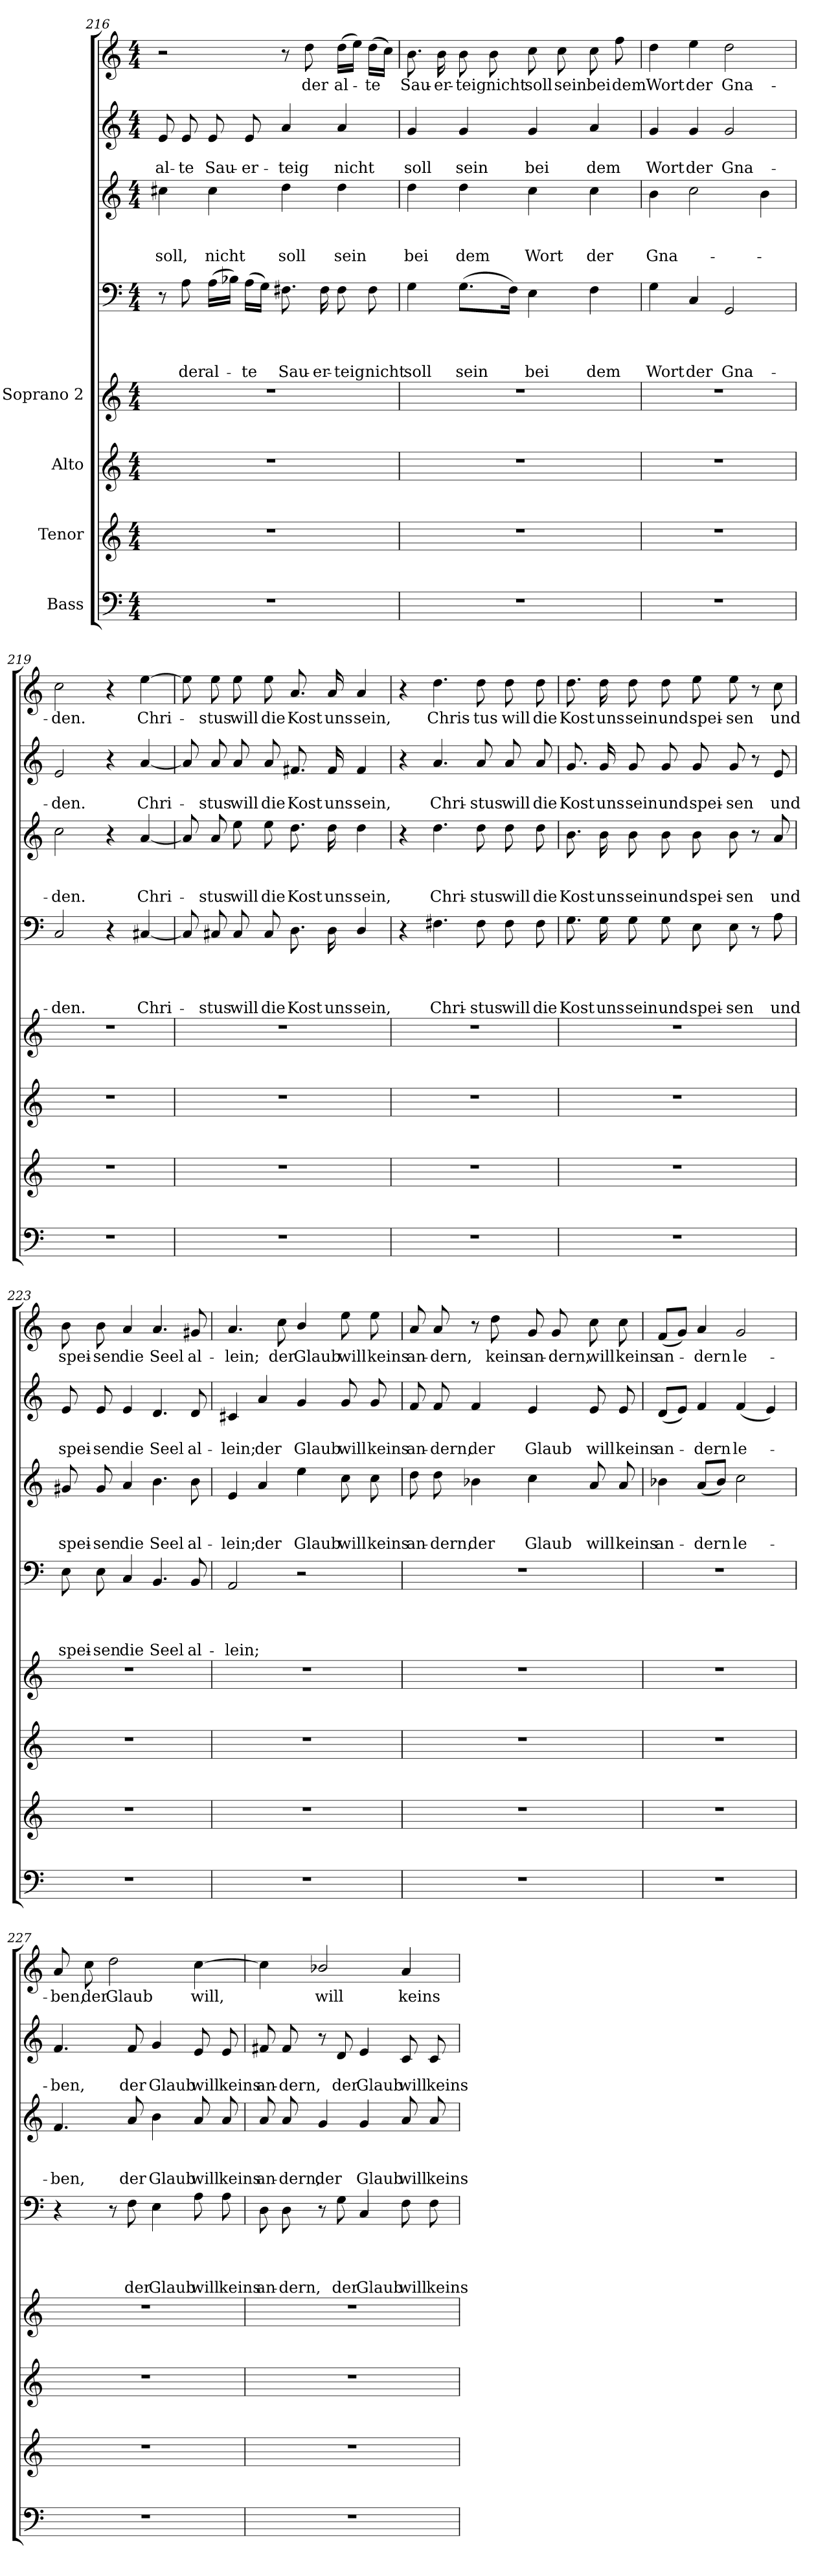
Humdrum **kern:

**kern	**kern	**kern	**kern	**kern	**text	**text	**text	**text	**kern	**text	**text	**text	**kern	**text	**text	**kern	**text
*part8	*part7	*part6	*part5	*part4	*part4	*part4	*part4	*part4	*part3	*part3	*part3	*part3	*part2	*part2	*part2	*part1	*part1
*staff8	*staff7	*staff6	*staff5	*staff4	*staff4	*staff4	*staff4	*staff4	*staff3	*staff3	*staff3	*staff3	*staff2	*staff2	*staff2	*staff1	*staff1
*I"Bass	*I"Tenor	*I"Alto	*I"Soprano 2	*	*	*	*	*	*	*	*	*	*	*	*	*	*
!!LO:PB:g=z
*clefF4	*clefG2	*clefG2	*clefG2	*clefF4	*	*	*	*	*clefG2	*	*	*	*clefG2	*	*	*clefG2	*
*	*ITrd7c12	*	*	*	*	*	*	*	*ITrd7c12	*	*	*	*	*	*	*	*
*k[]	*k[]	*k[]	*k[]	*k[]	*	*	*	*	*k[]	*	*	*	*k[]	*	*	*k[]	*
*C:	*C:	*C:	*C:	*C:	*	*	*	*	*C:	*	*	*	*C:	*	*	*C:	*
*M4/4	*M4/4	*M4/4	*M4/4	*M4/4	*	*	*	*	*M4/4	*	*	*	*M4/4	*	*	*M4/4	*
=216	=216	=216	=216	=216	=216	=216	=216	=216	=216	=216	=216	=216	=216	=216	=216	=216	=216
!	!	!	!	!	!	!	!	!	!	!	!	!LO:LY:b	!	!	!LO:LY:b	!	!
1r	1r	1r	1r	8r	.	.	.	.	4c#X\	.	.	soll,	8e/	.	al-	2r	.
!	!	!	!	!	!	!	!	!LO:LY:b	!	!	!	!	!	!	!LO:LY:b	!	!
.	.	.	.	8A\	.	.	.	der	.	.	.	.	8e/	.	-te	.	.
!	!	!	!	!	!	!	!	!LO:LY:b	!	!	!	!LO:LY:b	!	!	!LO:LY:b	!	!
.	.	.	.	(>16A\LL	.	.	.	al-	4c#\	.	.	nicht	8e/	.	Sau-	.	.
.	.	.	.	16B-X\JJ)	.	.	.	.	.	.	.	.	.	.	.	.	.
!	!	!	!	!	!	!	!	!LO:LY:b	!	!	!	!	!	!	!LO:LY:b	!	!
.	.	.	.	(>16A\LL	.	.	.	-te	.	.	.	.	8e/	.	-er-	.	.
.	.	.	.	16G\JJ)	.	.	.	.	.	.	.	.	.	.	.	.	.
!	!	!	!	!	!	!	!	!LO:LY:b	!	!	!	!LO:LY:b	!	!	!LO:LY:b	!	!
.	.	.	.	8.F#X\	.	.	.	Sau-	4d\	.	.	soll	4a/	.	-teig	8r	.
!	!	!	!	!	!	!	!	!	!	!	!	!	!	!	!	!	!LO:LY:b
.	.	.	.	.	.	.	.	.	.	.	.	.	.	.	.	8dd\	der
!	!	!	!	!	!	!	!	!LO:LY:b	!	!	!	!	!	!	!	!	!
.	.	.	.	16F#\	.	.	.	-er-	.	.	.	.	.	.	.	.	.
!	!	!	!	!	!	!	!	!LO:LY:b	!	!	!	!LO:LY:b	!	!	!LO:LY:b	!	!LO:LY:b
.	.	.	.	8F#\	.	.	.	-teig	4d\	.	.	sein	4a/	.	nicht	(>16dd\LL	al-
.	.	.	.	.	.	.	.	.	.	.	.	.	.	.	.	16ee\JJ)	.
!	!	!	!	!	!	!	!	!LO:LY:b	!	!	!	!	!	!	!	!	!LO:LY:b
.	.	.	.	8F#\	.	.	.	nicht	.	.	.	.	.	.	.	(>16dd\LL	-te
.	.	.	.	.	.	.	.	.	.	.	.	.	.	.	.	16cc\JJ)	.
=217	=217	=217	=217	=217	=217	=217	=217	=217	=217	=217	=217	=217	=217	=217	=217	=217	=217
!	!	!	!	!	!	!	!	!LO:LY:b	!	!	!	!LO:LY:b	!	!	!LO:LY:b	!	!LO:LY:b
1r	1r	1r	1r	4G\	.	.	.	soll	4d\	.	.	bei	4g/	.	soll	8.b\	Sau-
!	!	!	!	!	!	!	!	!	!	!	!	!	!	!	!	!	!LO:LY:b
.	.	.	.	.	.	.	.	.	.	.	.	.	.	.	.	16b\	-er-
!	!	!	!	!	!	!	!	!LO:LY:b	!	!	!	!LO:LY:b	!	!	!LO:LY:b	!	!LO:LY:b
.	.	.	.	(>8.G\L	.	.	.	sein	4d\	.	.	dem	4g/	.	sein	8b\	-teig
!	!	!	!	!	!	!	!	!	!	!	!	!	!	!	!	!	!LO:LY:b
.	.	.	.	.	.	.	.	.	.	.	.	.	.	.	.	8b\	nicht
.	.	.	.	16F\Jk)	.	.	.	.	.	.	.	.	.	.	.	.	.
!	!	!	!	!	!	!	!	!LO:LY:b	!	!	!	!LO:LY:b	!	!	!LO:LY:b	!	!LO:LY:b
.	.	.	.	4E\	.	.	.	bei	4c\	.	.	Wort	4g/	.	bei	8cc\	soll
!	!	!	!	!	!	!	!	!	!	!	!	!	!	!	!	!	!LO:LY:b
.	.	.	.	.	.	.	.	.	.	.	.	.	.	.	.	8cc\	sein
!	!	!	!	!	!	!	!	!LO:LY:b	!	!	!	!LO:LY:b	!	!	!LO:LY:b	!	!LO:LY:b
.	.	.	.	4F\	.	.	.	dem	4c\	.	.	der	4a/	.	dem	8cc\	bei
!	!	!	!	!	!	!	!	!	!	!	!	!	!	!	!	!	!LO:LY:b
.	.	.	.	.	.	.	.	.	.	.	.	.	.	.	.	8ff\	dem
=218	=218	=218	=218	=218	=218	=218	=218	=218	=218	=218	=218	=218	=218	=218	=218	=218	=218
!	!	!	!	!	!	!	!	!LO:LY:b	!	!	!	!LO:LY:b	!	!	!LO:LY:b	!	!LO:LY:b
1r	1r	1r	1r	4G\	.	.	.	Wort	4B\	.	.	Gna-	4g/	.	Wort	4dd\	Wort
!	!	!	!	!	!	!	!	!LO:LY:b	!	!	!	!	!	!	!LO:LY:b	!	!LO:LY:b
.	.	.	.	4C/	.	.	.	der	2c\	.	.	.	4g/	.	der	4ee\	der
!	!	!	!	!	!	!	!	!LO:LY:b	!	!	!	!	!	!	!LO:LY:b	!	!LO:LY:b
.	.	.	.	2GG/	.	.	.	Gna-	.	.	.	.	2g/	.	Gna-	2dd\	Gna-
.	.	.	.	.	.	.	.	.	4B\	.	.	.	.	.	.	.	.
!!LO:LB:g=z
=219	=219	=219	=219	=219	=219	=219	=219	=219	=219	=219	=219	=219	=219	=219	=219	=219	=219
!	!	!	!	!	!	!	!	!LO:LY:b	!	!	!	!LO:LY:b	!	!	!LO:LY:b	!	!LO:LY:b
1r	1r	1r	1r	2C/	.	.	.	-den.	2c\	.	.	-den.	2e/	.	-den.	2cc\	-den.
.	.	.	.	4r	.	.	.	.	4r	.	.	.	4r	.	.	4r	.
!	!	!	!	!	!	!	!	!LO:LY:b	!	!	!	!LO:LY:b	!	!	!LO:LY:b	!	!LO:LY:b
.	.	.	.	[<4C#X/	.	.	.	Chri-	[<4A/	.	.	Chri-	[<4a/	.	Chri-	[>4ee\	Chri-
=220	=220	=220	=220	=220	=220	=220	=220	=220	=220	=220	=220	=220	=220	=220	=220	=220	=220
1r	1r	1r	1r	8C#/]	.	.	.	.	8A/]	.	.	.	8a/]	.	.	8ee\]	.
!	!	!	!	!	!	!	!	!LO:LY:b	!	!	!	!LO:LY:b	!	!	!LO:LY:b	!	!LO:LY:b
.	.	.	.	8C#X/	.	.	.	-stus	8A/	.	.	-stus	8a/	.	-stus	8ee\	-stus
!	!	!	!	!	!	!	!	!LO:LY:b	!	!	!	!LO:LY:b	!	!	!LO:LY:b	!	!LO:LY:b
.	.	.	.	8C#/	.	.	.	will	8e\	.	.	will	8a/	.	will	8ee\	will
!	!	!	!	!	!	!	!	!LO:LY:b	!	!	!	!LO:LY:b	!	!	!LO:LY:b	!	!LO:LY:b
.	.	.	.	8C#/	.	.	.	die	8e\	.	.	die	8a/	.	die	8ee\	die
!	!	!	!	!	!	!	!	!LO:LY:b	!	!	!	!LO:LY:b	!	!	!LO:LY:b	!	!LO:LY:b
.	.	.	.	8.D\	.	.	.	Kost	8.d\	.	.	Kost	8.f#X/	.	Kost	8.a/	Kost
!	!	!	!	!	!	!	!	!LO:LY:b	!	!	!	!LO:LY:b	!	!	!LO:LY:b	!	!LO:LY:b
.	.	.	.	16D\	.	.	.	uns	16d\	.	.	uns	16f#/	.	uns	16a/	uns
!	!	!	!	!	!	!	!	!LO:LY:b	!	!	!	!LO:LY:b	!	!	!LO:LY:b	!	!LO:LY:b
.	.	.	.	4D/	.	.	.	sein,	4d\	.	.	sein,	4f#/	.	sein,	4a/	sein,
=221	=221	=221	=221	=221	=221	=221	=221	=221	=221	=221	=221	=221	=221	=221	=221	=221	=221
1r	1r	1r	1r	4r	.	.	.	.	4r	.	.	.	4r	.	.	4r	.
!	!	!	!	!	!	!	!	!LO:LY:b	!	!	!	!LO:LY:b	!	!	!LO:LY:b	!	!LO:LY:b
.	.	.	.	4.F#X\	.	.	.	Chri-	4.d\	.	.	Chri-	4.a/	.	Chri-	4.dd\	Chris-
!	!	!	!	!	!	!	!	!LO:LY:b	!	!	!	!LO:LY:b	!	!	!LO:LY:b	!	!LO:LY:b
.	.	.	.	8F#\	.	.	.	-stus	8d\	.	.	-stus	8a/	.	-stus	8dd\	-tus
!	!	!	!	!	!	!	!	!LO:LY:b	!	!	!	!LO:LY:b	!	!	!LO:LY:b	!	!LO:LY:b
.	.	.	.	8F#\	.	.	.	will	8d\	.	.	will	8a/	.	will	8dd\	will
!	!	!	!	!	!	!	!	!LO:LY:b	!	!	!	!LO:LY:b	!	!	!LO:LY:b	!	!LO:LY:b
.	.	.	.	8F#\	.	.	.	die	8d\	.	.	die	8a/	.	die	8dd\	die
=222	=222	=222	=222	=222	=222	=222	=222	=222	=222	=222	=222	=222	=222	=222	=222	=222	=222
!	!	!	!	!	!	!	!	!LO:LY:b	!	!	!	!LO:LY:b	!	!	!LO:LY:b	!	!LO:LY:b
1r	1r	1r	1r	8.G\	.	.	.	Kost	8.B\	.	.	Kost	8.g/	.	Kost	8.dd\	Kost
!	!	!	!	!	!	!	!	!LO:LY:b	!	!	!	!LO:LY:b	!	!	!LO:LY:b	!	!LO:LY:b
.	.	.	.	16G\	.	.	.	uns	16B\	.	.	uns	16g/	.	uns	16dd\	uns
!	!	!	!	!	!	!	!	!LO:LY:b	!	!	!	!LO:LY:b	!	!	!LO:LY:b	!	!LO:LY:b
.	.	.	.	8G\	.	.	.	sein	8B\	.	.	sein	8g/	.	sein	8dd\	sein
!	!	!	!	!	!	!	!	!LO:LY:b	!	!	!	!LO:LY:b	!	!	!LO:LY:b	!	!LO:LY:b
.	.	.	.	8G\	.	.	.	und	8B\	.	.	und	8g/	.	und	8dd\	und
!	!	!	!	!	!	!	!	!LO:LY:b	!	!	!	!LO:LY:b	!	!	!LO:LY:b	!	!LO:LY:b
.	.	.	.	8E\	.	.	.	spei-	8B\	.	.	spei-	8g/	.	spei-	8ee\	spei-
!	!	!	!	!	!	!	!	!LO:LY:b	!	!	!	!LO:LY:b	!	!	!LO:LY:b	!	!LO:LY:b
.	.	.	.	8E\	.	.	.	-sen	8B\	.	.	-sen	8g/	.	-sen	8ee\	-sen
.	.	.	.	8r	.	.	.	.	8r	.	.	.	8r	.	.	8r	.
!	!	!	!	!	!	!	!	!LO:LY:b	!	!	!	!LO:LY:b	!	!	!LO:LY:b	!	!LO:LY:b
.	.	.	.	8A\	.	.	.	und	8A/	.	.	und	8e/	.	und	8cc\	und
!!LO:LB:g=z
=223	=223	=223	=223	=223	=223	=223	=223	=223	=223	=223	=223	=223	=223	=223	=223	=223	=223
!	!	!	!	!	!	!	!	!LO:LY:b	!	!	!	!LO:LY:b	!	!	!LO:LY:b	!	!LO:LY:b
1r	1r	1r	1r	8E\	.	.	.	spei-	8G#X/	.	.	spei-	8e/	.	spei-	8b\	spei-
!	!	!	!	!	!	!	!	!LO:LY:b	!	!	!	!LO:LY:b	!	!	!LO:LY:b	!	!LO:LY:b
.	.	.	.	8E\	.	.	.	-sen	8G#/	.	.	-sen	8e/	.	-sen	8b\	-sen
!	!	!	!	!	!	!	!	!LO:LY:b	!	!	!	!LO:LY:b	!	!	!LO:LY:b	!	!LO:LY:b
.	.	.	.	4C/	.	.	.	die	4A/	.	.	die	4e/	.	die	4a/	die
!	!	!	!	!	!	!	!	!LO:LY:b	!	!	!	!LO:LY:b	!	!	!LO:LY:b	!	!LO:LY:b
.	.	.	.	4.BB/	.	.	.	Seel	4.B\	.	.	Seel	4.d/	.	Seel	4.a/	Seel
!	!	!	!	!	!	!	!	!LO:LY:b	!	!	!	!LO:LY:b	!	!	!LO:LY:b	!	!LO:LY:b
.	.	.	.	8BB/	.	.	.	al-	8B\	.	.	al-	8d/	.	al-	8g#X/	al-
=224	=224	=224	=224	=224	=224	=224	=224	=224	=224	=224	=224	=224	=224	=224	=224	=224	=224
!	!	!	!	!	!	!	!	!LO:LY:b	!	!	!	!LO:LY:b	!	!	!LO:LY:b	!	!LO:LY:b
1r	1r	1r	1r	2AA/	.	.	.	-lein;	4E/	.	.	-lein;	4c#X/	.	-lein;	4.a/	-lein;
!	!	!	!	!	!	!	!	!	!	!	!	!LO:LY:b	!	!	!LO:LY:b	!	!
.	.	.	.	.	.	.	.	.	4A/	.	.	der	4a/	.	der	.	.
!	!	!	!	!	!	!	!	!	!	!	!	!	!	!	!	!	!LO:LY:b
.	.	.	.	.	.	.	.	.	.	.	.	.	.	.	.	8cc\	der
!	!	!	!	!	!	!	!	!	!	!	!	!LO:LY:b	!	!	!LO:LY:b	!	!LO:LY:b
.	.	.	.	2r	.	.	.	.	4e\	.	.	Glaub	4g/	.	Glaub	4b/	Glaub
!	!	!	!	!	!	!	!	!	!	!	!	!LO:LY:b	!	!	!LO:LY:b	!	!LO:LY:b
.	.	.	.	.	.	.	.	.	8c\	.	.	will	8g/	.	will	8ee\	will
!	!	!	!	!	!	!	!	!	!	!	!	!LO:LY:b	!	!	!LO:LY:b	!	!LO:LY:b
.	.	.	.	.	.	.	.	.	8c\	.	.	keins	8g/	.	keins	8ee\	keins
=225	=225	=225	=225	=225	=225	=225	=225	=225	=225	=225	=225	=225	=225	=225	=225	=225	=225
!	!	!	!	!	!	!	!	!	!	!	!	!LO:LY:b	!	!	!LO:LY:b	!	!LO:LY:b
1r	1r	1r	1r	1r	.	.	.	.	8d\	.	.	an-	8f/	.	an-	8a/	an-
!	!	!	!	!	!	!	!	!	!	!	!	!LO:LY:b	!	!	!LO:LY:b	!	!LO:LY:b
.	.	.	.	.	.	.	.	.	8d\	.	.	-dern,	8f/	.	-dern,	8a/	-dern,
!	!	!	!	!	!	!	!	!	!	!	!	!LO:LY:b	!	!	!LO:LY:b	!	!
.	.	.	.	.	.	.	.	.	4B-X\	.	.	der	4f/	.	der	8r	.
!	!	!	!	!	!	!	!	!	!	!	!	!	!	!	!	!	!LO:LY:b
.	.	.	.	.	.	.	.	.	.	.	.	.	.	.	.	8dd\	keins
!	!	!	!	!	!	!	!	!	!	!	!	!LO:LY:b	!	!	!LO:LY:b	!	!LO:LY:b
.	.	.	.	.	.	.	.	.	4c\	.	.	Glaub	4e/	.	Glaub	8g/	an-
!	!	!	!	!	!	!	!	!	!	!	!	!	!	!	!	!	!LO:LY:b
.	.	.	.	.	.	.	.	.	.	.	.	.	.	.	.	8g/	-dern,
!	!	!	!	!	!	!	!	!	!	!	!	!LO:LY:b	!	!	!LO:LY:b	!	!LO:LY:b
.	.	.	.	.	.	.	.	.	8A/	.	.	will	8e/	.	will	8cc\	will
!	!	!	!	!	!	!	!	!	!	!	!	!LO:LY:b	!	!	!LO:LY:b	!	!LO:LY:b
.	.	.	.	.	.	.	.	.	8A/	.	.	keins	8e/	.	keins	8cc\	keins
!!LO:LB:g=z
=226	=226	=226	=226	=226	=226	=226	=226	=226	=226	=226	=226	=226	=226	=226	=226	=226	=226
!	!	!	!	!	!	!	!	!	!	!	!	!LO:LY:b	!	!	!LO:LY:b	!	!LO:LY:b
1r	1r	1r	1r	1r	.	.	.	.	4B-X\	.	.	an-	(<8d/L	.	an-	(<8f/L	an-
.	.	.	.	.	.	.	.	.	.	.	.	.	8e/J)	.	.	8g/J)	.
!	!	!	!	!	!	!	!	!	!	!	!	!LO:LY:b	!	!	!LO:LY:b	!	!LO:LY:b
.	.	.	.	.	.	.	.	.	(<8A/L	.	.	-dern	4f/	.	-dern	4a/	-dern
.	.	.	.	.	.	.	.	.	8B-/J)	.	.	.	.	.	.	.	.
!	!	!	!	!	!	!	!	!	!	!	!	!LO:LY:b	!	!	!LO:LY:b	!	!LO:LY:b
.	.	.	.	.	.	.	.	.	2c\	.	.	le-	(<4f/	.	le-	2g/	le-
.	.	.	.	.	.	.	.	.	.	.	.	.	4e/)	.	.	.	.
=227	=227	=227	=227	=227	=227	=227	=227	=227	=227	=227	=227	=227	=227	=227	=227	=227	=227
!	!	!	!	!	!	!	!	!	!	!	!	!LO:LY:b	!	!	!LO:LY:b	!	!LO:LY:b
1r	1r	1r	1r	4r	.	.	.	.	4.F/	.	.	-ben,	4.f/	.	-ben,	8a/	-ben,
!	!	!	!	!	!	!	!	!	!	!	!	!	!	!	!	!	!LO:LY:b
.	.	.	.	.	.	.	.	.	.	.	.	.	.	.	.	8cc\	der
!	!	!	!	!	!	!	!	!	!	!	!	!	!	!	!	!	!LO:LY:b
.	.	.	.	8r	.	.	.	.	.	.	.	.	.	.	.	2dd\	Glaub
!	!	!	!	!	!	!	!	!LO:LY:b	!	!	!	!LO:LY:b	!	!	!LO:LY:b	!	!
.	.	.	.	8F\	.	.	.	der	8A/	.	.	der	8f/	.	der	.	.
!	!	!	!	!	!	!	!	!LO:LY:b	!	!	!	!LO:LY:b	!	!	!LO:LY:b	!	!
.	.	.	.	4E\	.	.	.	Glaub	4B\	.	.	Glaub	4g/	.	Glaub	.	.
!	!	!	!	!	!	!	!	!LO:LY:b	!	!	!	!LO:LY:b	!	!	!LO:LY:b	!	!LO:LY:b
.	.	.	.	8A\	.	.	.	will	8A/	.	.	will	8e/	.	will	[>4cc\	will,
!	!	!	!	!	!	!	!	!LO:LY:b	!	!	!	!LO:LY:b	!	!	!LO:LY:b	!	!
.	.	.	.	8A\	.	.	.	keins	8A/	.	.	keins	8e/	.	keins	.	.
=228	=228	=228	=228	=228	=228	=228	=228	=228	=228	=228	=228	=228	=228	=228	=228	=228	=228
!	!	!	!	!	!	!	!	!LO:LY:b	!	!	!	!LO:LY:b	!	!	!LO:LY:b	!	!
1r	1r	1r	1r	8D\	.	.	.	an-	8A/	.	.	an-	8f#X/	.	an-	4cc\]	.
!	!	!	!	!	!	!	!	!LO:LY:b	!	!	!	!LO:LY:b	!	!	!LO:LY:b	!	!
.	.	.	.	8D\	.	.	.	-dern,	8A/	.	.	-dern,	8f#/	.	-dern,	.	.
!	!	!	!	!	!	!	!	!	!	!	!	!LO:LY:b	!	!	!	!	!LO:LY:b
.	.	.	.	8r	.	.	.	.	4G/	.	.	der	8r	.	.	2b-X/	will
!	!	!	!	!	!	!	!	!LO:LY:b	!	!	!	!	!	!	!LO:LY:b	!	!
.	.	.	.	8G\	.	.	.	der	.	.	.	.	8d/	.	der	.	.
!	!	!	!	!	!	!	!	!LO:LY:b	!	!	!	!LO:LY:b	!	!	!LO:LY:b	!	!
.	.	.	.	4C/	.	.	.	Glaub	4G/	.	.	Glaub	4e/	.	Glaub	.	.
!	!	!	!	!	!	!	!	!LO:LY:b	!	!	!	!LO:LY:b	!	!	!LO:LY:b	!	!LO:LY:b
.	.	.	.	8F\	.	.	.	will	8A/	.	.	will	8c/	.	will	4a/	keins
!	!	!	!	!	!	!	!	!LO:LY:b	!	!	!	!LO:LY:b	!	!	!LO:LY:b	!	!
.	.	.	.	8F\	.	.	.	keins	8A/	.	.	keins	8c/	.	keins	.	.
=	=	=	=	=	=	=	=	=	=	=	=	=	=	=	=	=	=
*-	*-	*-	*-	*-	*-	*-	*-	*-	*-	*-	*-	*-	*-	*-	*-	*-	*-
